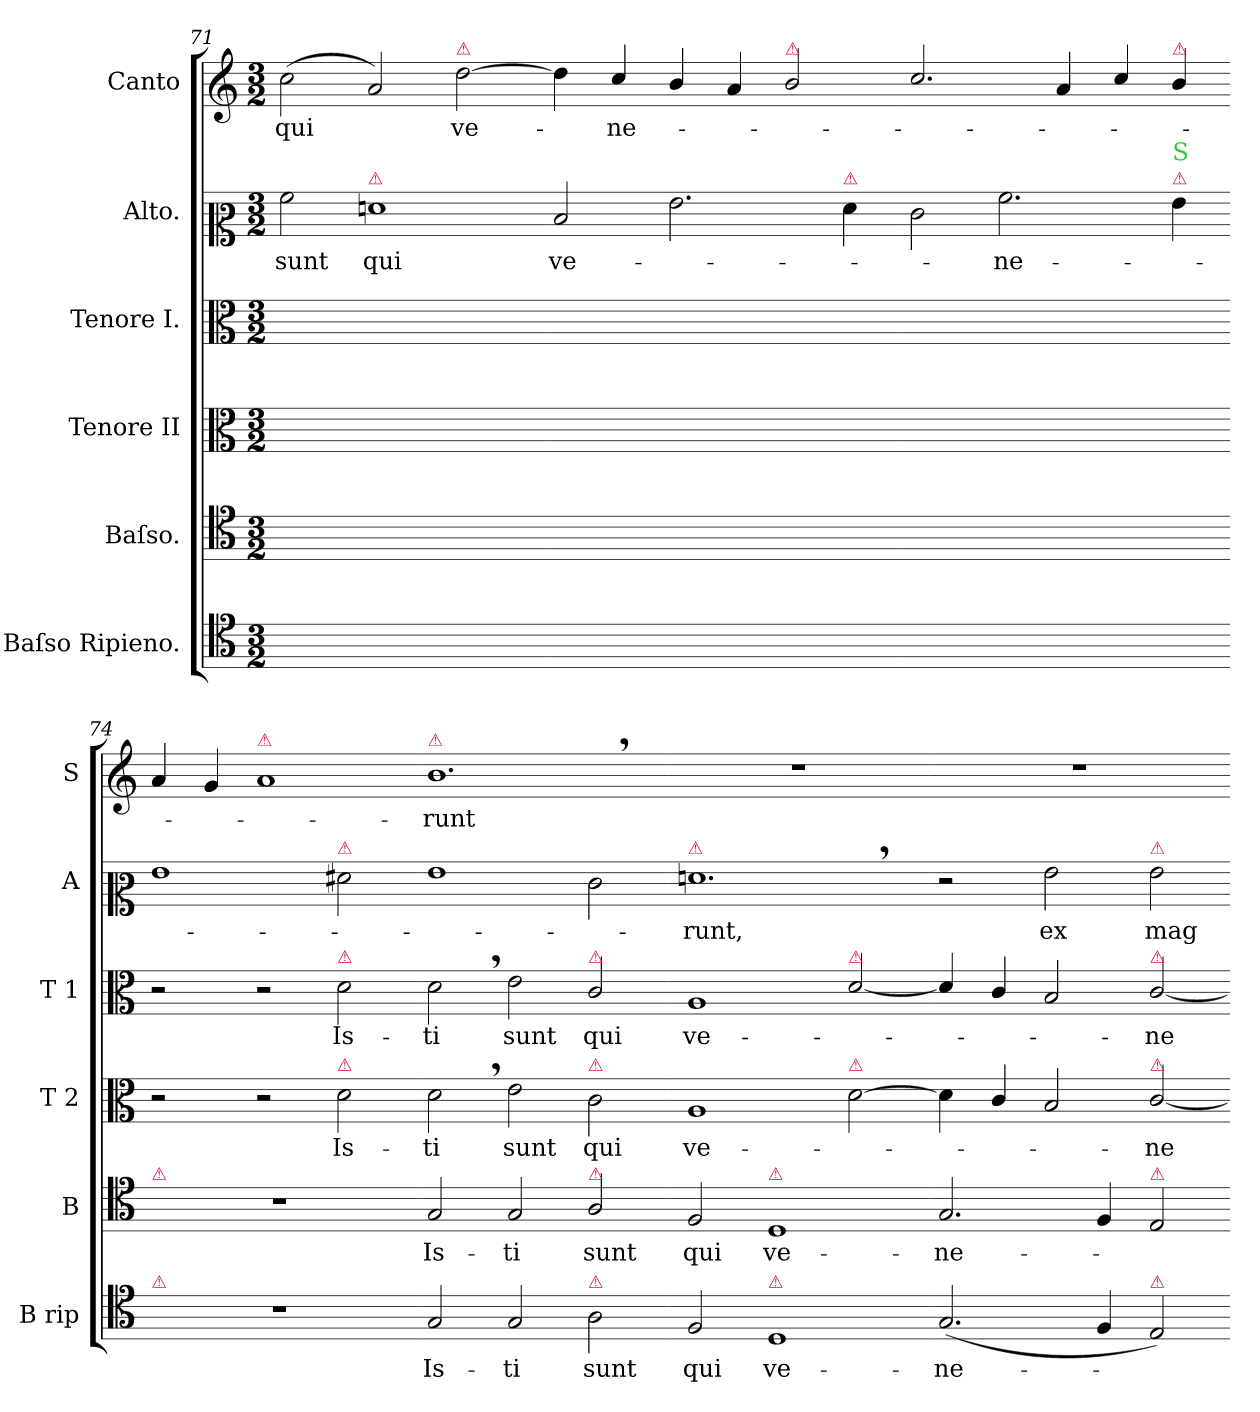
**kern	**text	**kern	**text	**kern	**text	**kern	**text	**kern	**text	**kern	**text
*part6	*part6	*part5	*part5	*part4	*part4	*part3	*part3	*part2	*part2	*part1	*part1
*staff6	*staff6	*staff5	*staff5	*staff4	*staff4	*staff3	*staff3	*staff2	*staff2	*staff1	*staff1
*I"Baſso Ripieno.	*	*I"Baſso.	*	*I"Tenore II	*	*I"Tenore I.	*	*I"Alto.	*	*I"Canto	*
*I'B rip	*	*I'B	*	*I'T 2	*	*I'T 1	*	*I'A	*	*I'S	*
*clefC4	*	*clefC4	*	*clefC3	*	*clefC3	*	*clefC2	*	*clefG2	*
*k[]	*	*k[]	*	*k[]	*	*k[]	*	*k[]	*	*k[]	*
*M3/2	*	*M3/2	*	*M3/2	*	*M3/2	*	*M3/2	*	*M3/2	*
=71	=71	=71	=71	=71	=71	=71	=71	=71	=71	=71	=71
1.ryy	.	1.ryy	.	1.ryy	.	1.ryy	.	2a\	sunt	(2cc\	qui
!	!	!	!	!	!	!	!	!LO:TX:a:color=crimson:t=⚠	!	!	!
.	.	.	.	.	.	.	.	1fn\	qui	2a/)	.
!	!	!	!	!	!	!	!	!	!	!LO:TX:a:color=crimson:t=⚠	!
.	.	.	.	.	.	.	.	.	.	[2dd\	ve-
=72-	=72-	=72-	=72-	=72-	=72-	=72-	=72-	=72-	=72-	=72-	=72-
1.ryy	.	1.ryy	.	1.ryy	.	1.ryy	.	2d/	ve-	4dd\]	.
.	.	.	.	.	.	.	.	.	.	4cc/	-ne-
.	.	.	.	.	.	.	.	2.g\	.	4b/	.
.	.	.	.	.	.	.	.	.	.	4a/	.
!	!	!	!	!	!	!	!	!	!	!LO:TX:a:color=crimson:t=⚠	!
.	.	.	.	.	.	.	.	.	.	2b/	.
!	!	!	!	!	!	!	!	!LO:TX:a:color=crimson:t=⚠	!	!	!
.	.	.	.	.	.	.	.	4f\	.	.	.
=73-	=73-	=73-	=73-	=73-	=73-	=73-	=73-	=73-	=73-	=73-	=73-
1.ryy	.	1.ryy	.	1.ryy	.	1.ryy	.	2e\	.	2.cc/	.
.	.	.	.	.	.	.	.	2.a\	ne-	.	.
.	.	.	.	.	.	.	.	.	.	4a/	.
.	.	.	.	.	.	.	.	.	.	4cc/	.
!	!	!	!	!	!	!	!	!	!	!LO:TX:a:color=crimson:t=⚠	!
!	!	!	!	!	!	!	!	!LO:TX:a:color=crimson:t=⚠	!	!	!
!	!	!	!	!	!	!	!	!LO:TX:a:color=limegreen:t=S	!	!	!
.	.	.	.	.	.	.	.	4g\	.	4b/	.
=74-	=74-	=74-	=74-	=74-	=74-	=74-	=74-	=74-	=74-	=74-	=74-
!	!	!LO:TX:a:color=crimson:t=⚠	!	!	!	!	!	!	!	!	!
!LO:TX:a:color=crimson:t=⚠	!	!	!	!	!	!	!	!	!	!	!
1.r	.	1.r	.	2r	.	2r	.	1g\	.	4a/	.
.	.	.	.	.	.	.	.	.	.	4g/	.
!	!	!	!	!	!	!	!	!	!	!LO:TX:a:color=crimson:t=⚠	!
.	.	.	.	2r	.	2r	.	.	.	1a/	.
!	!	!	!	!	!	!	!	!LO:TX:a:color=crimson:t=⚠	!	!	!
!	!	!	!	!	!	!LO:TX:a:color=crimson:t=⚠	!	!	!	!	!
!	!	!	!	!LO:TX:a:color=crimson:t=⚠	!	!	!	!	!	!	!
.	.	.	.	2d\	Is-	2d\	Is-	2f#X\	.	.	.
=75-	=75-	=75-	=75-	=75-	=75-	=75-	=75-	=75-	=75-	=75-	=75-
!	!	!	!	!	!	!	!	!	!	!LO:TX:a:color=crimson:t=⚠	!
2G/	Is-	2G/	Is-	2d,\	-ti	2d,\	-ti	1g\	.	1.b,\	-runt
2G/	-ti	2G/	-ti	2e\	sunt	2e\	sunt	.	.	.	.
!	!	!	!	!	!	!LO:TX:a:color=crimson:t=⚠	!	!	!	!	!
!	!	!	!	!LO:TX:a:color=crimson:t=⚠	!	!	!	!	!	!	!
!	!	!LO:TX:a:color=crimson:t=⚠	!	!	!	!	!	!	!	!	!
!LO:TX:a:color=crimson:t=⚠	!	!	!	!	!	!	!	!	!	!	!
2A\	sunt	2A/	sunt	2c\	qui	2c/	qui	2e\	.	.	.
=76-	=76-	=76-	=76-	=76-	=76-	=76-	=76-	=76-	=76-	=76-	=76-
!	!	!	!	!	!	!	!	!LO:TX:a:color=crimson:t=⚠	!	!	!
2F/	qui	2F/	qui	1A/	ve-	1A/	ve-	1.fn,\	-runt,	1.r	.
!	!	!LO:TX:a:color=crimson:t=⚠	!	!	!	!	!	!	!	!	!
!LO:TX:a:color=crimson:t=⚠	!	!	!	!	!	!	!	!	!	!	!
1D/	ve-	1D/	ve-	.	.	.	.	.	.	.	.
!	!	!	!	!	!	!LO:TX:a:color=crimson:t=⚠	!	!	!	!	!
!	!	!	!	!LO:TX:a:color=crimson:t=⚠	!	!	!	!	!	!	!
.	.	.	.	[2d\	.	[2d/	.	.	.	.	.
=77-	=77-	=77-	=77-	=77-	=77-	=77-	=77-	=77-	=77-	=77-	=77-
(2.G/	-ne-	2.G/	-ne-	4d\]	.	4d/]	.	2r	.	1.r	.
.	.	.	.	4c/	.	4c/	.	.	.	.	.
.	.	.	.	2B/	.	2B/	.	2g\	ex	.	.
4F/	.	4F/	.	.	.	.	.	.	.	.	.
!	!	!	!	!	!	!	!	!LO:TX:a:color=crimson:t=⚠	!	!	!
!	!	!	!	!	!	!LO:TX:a:color=crimson:t=⚠	!	!	!	!	!
!	!	!	!	!LO:TX:a:color=crimson:t=⚠	!	!	!	!	!	!	!
!	!	!LO:TX:a:color=crimson:t=⚠	!	!	!	!	!	!	!	!	!
!LO:TX:a:color=crimson:t=⚠	!	!	!	!	!	!	!	!	!	!	!
2E/)	.	2E/	.	[2c/	-ne-	[2c/	-ne-	2g\	mag-	.	.
=-	=-	=-	=-	=-	=-	=-	=-	=-	=-	=-	=-
*-	*-	*-	*-	*-	*-	*-	*-	*-	*-	*-	*-
